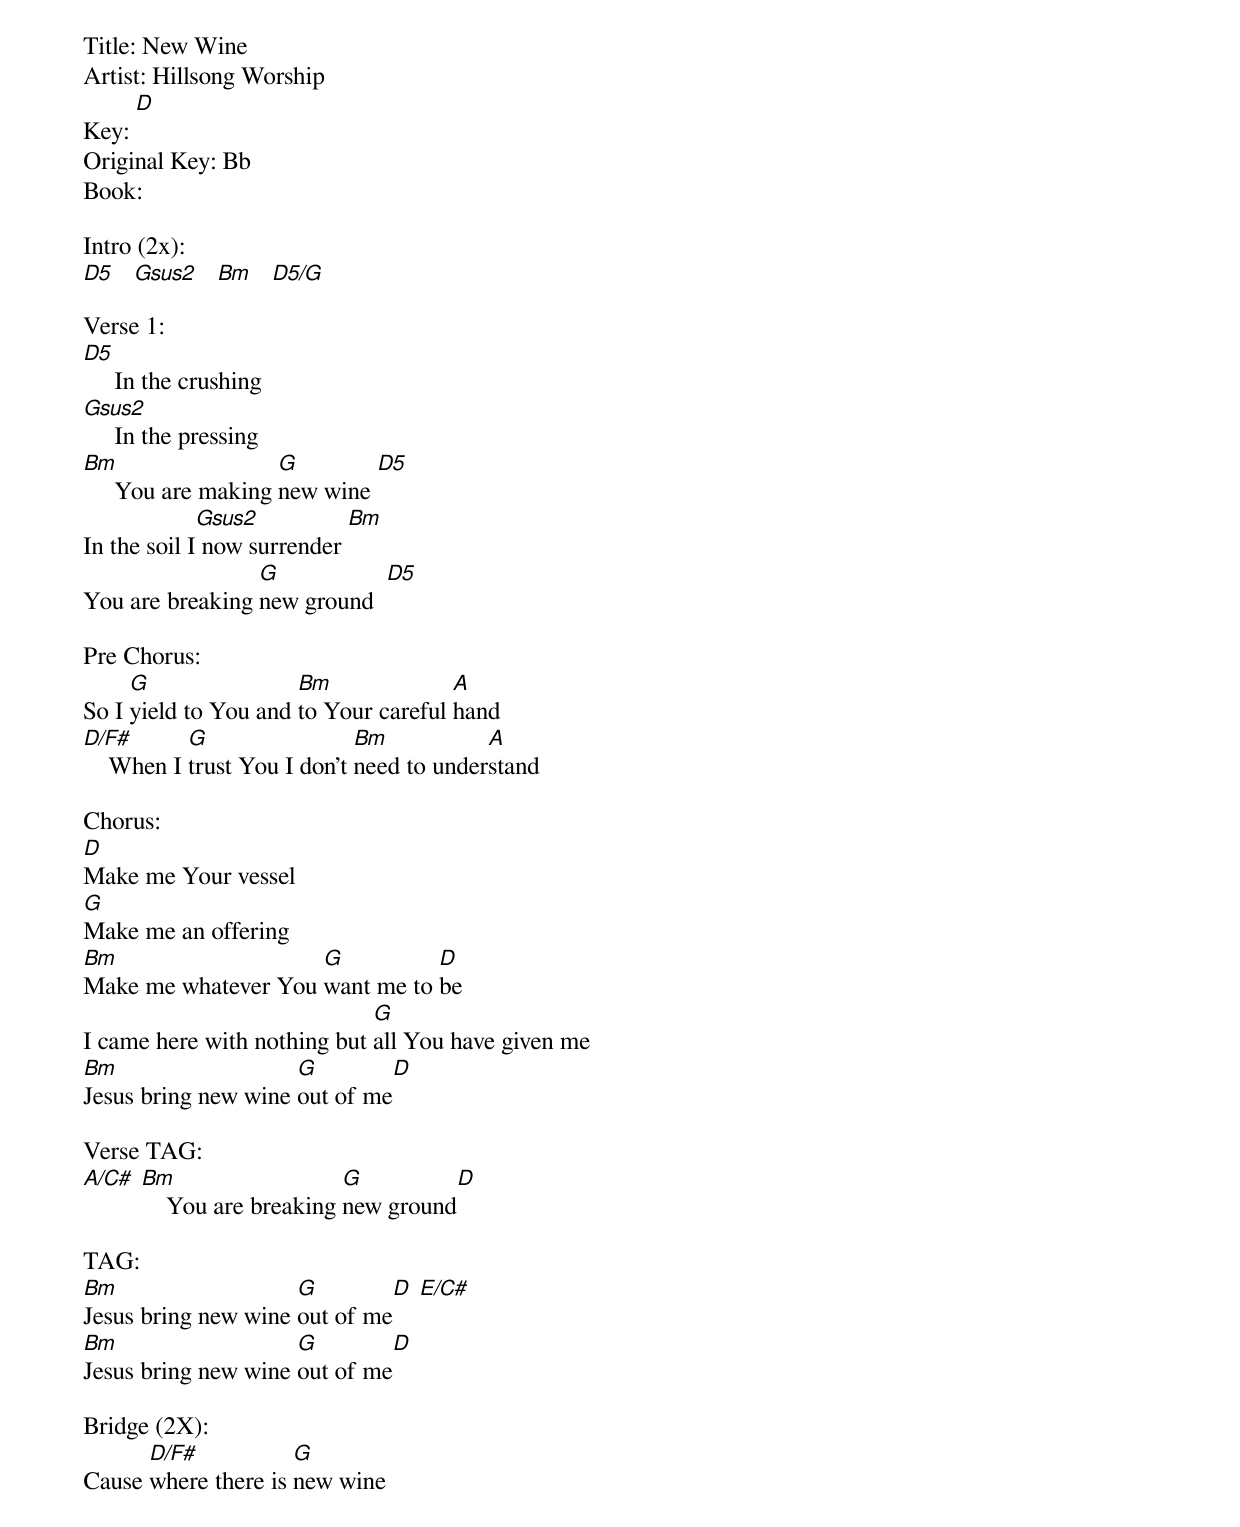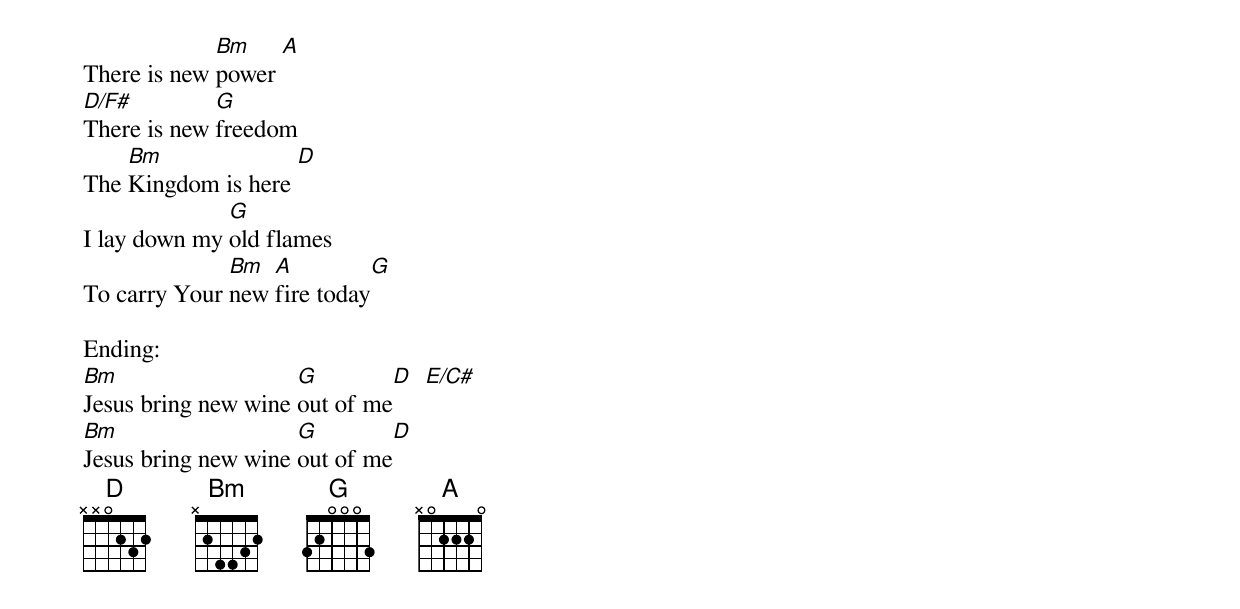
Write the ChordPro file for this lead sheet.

Title: New Wine
Artist: Hillsong Worship
Key: [D]
Original Key: Bb
Book:

Intro (2x):
[D5]   [Gsus2]   [Bm]   [D5/G]

Verse 1:
[D5]     In the crushing
[Gsus2]     In the pressing
[Bm]     You are making [G]new wine [D5]
In the soil I[Gsus2] now surrender [Bm]
You are breaking [G]new ground  [D5]

Pre Chorus:
So I [G]yield to You and [Bm]to Your careful [A]hand
[D/F#]    When I [G]trust You I don't [Bm]need to under[A]stand

Chorus:
[D]Make me Your vessel
[G]Make me an offering
[Bm]Make me whatever You [G]want me to [D]be
I came here with nothing but [G]all You have given me
[Bm]Jesus bring new wine [G]out of me[D]

Verse TAG:
[A/C#] [Bm]    You are breaking [G]new ground[D]

TAG:
[Bm]Jesus bring new wine [G]out of me[D] [E/C#]
[Bm]Jesus bring new wine [G]out of me[D]

Bridge (2X):
Cause [D/F#]where there is [G]new wine
There is new [Bm]power [A]
[D/F#]There is new [G]freedom
The [Bm]Kingdom is here [D]
I lay down my [G]old flames
To carry Your [Bm]new [A]fire today[G]

Ending:
[Bm]Jesus bring new wine [G]out of me[D ] [E/C#]
[Bm]Jesus bring new wine [G]out of me[D]
